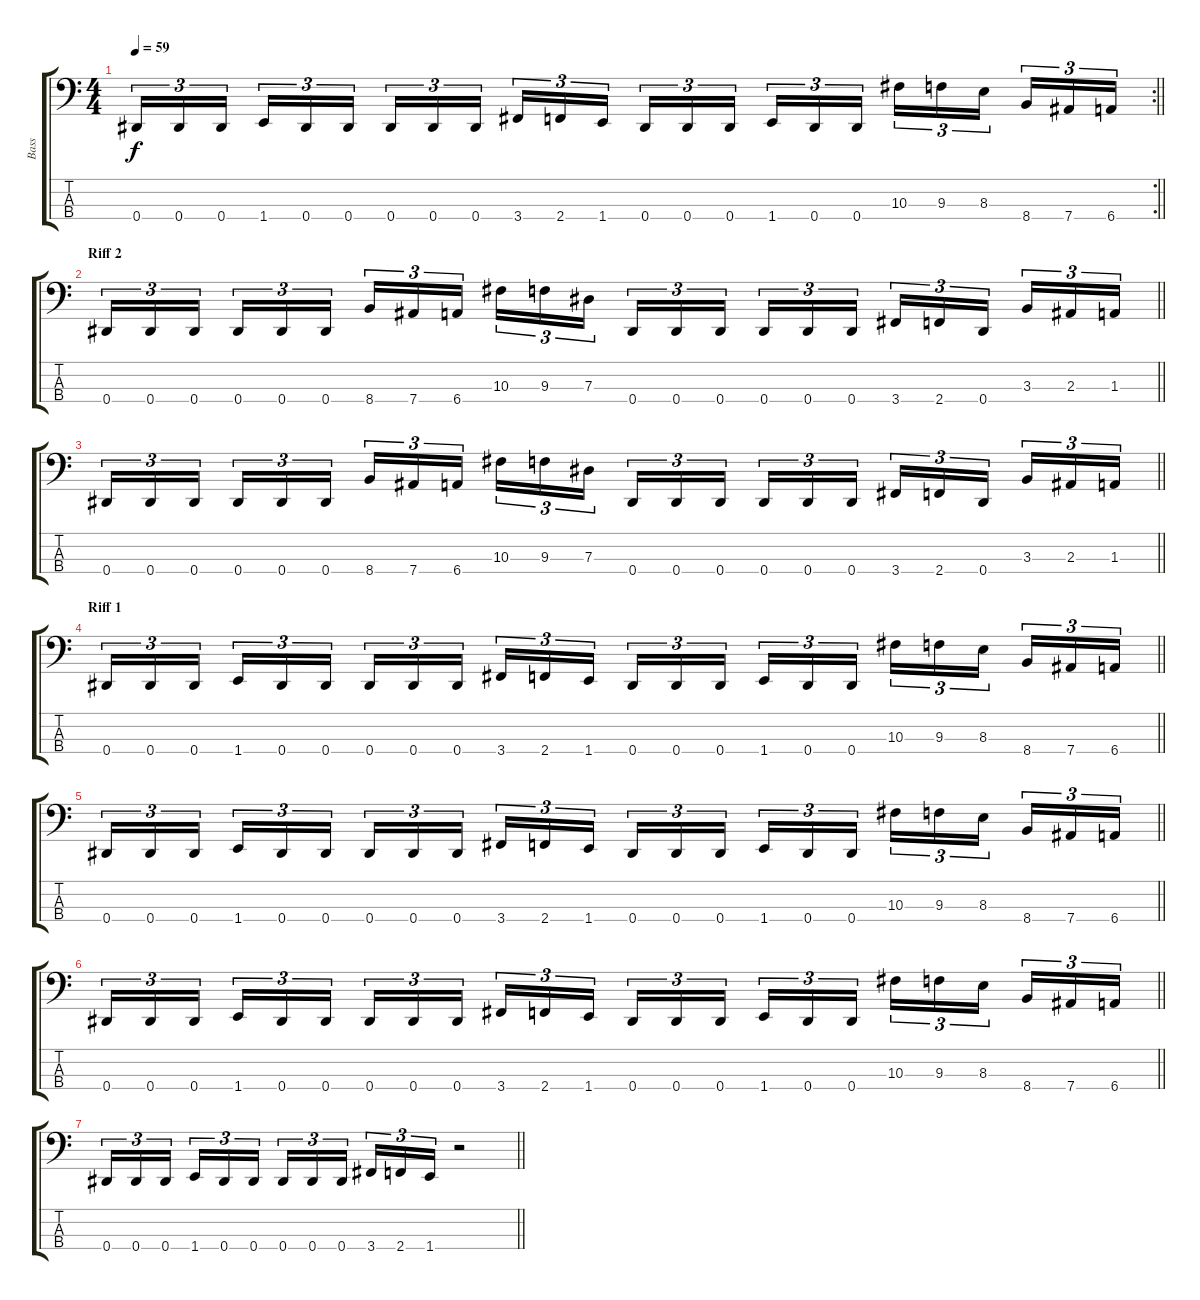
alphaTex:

\track ("Bass" "Bass") {instrument electricbasspick}
\staff {score tabs}
\tuning (Gb2 Db2 Ab1 Eb1) {hide}
\rc 2
\ts (4 4)
\tempo 59
\clef f4
\barLineRight lightlight
\ks c
0.4.16{tu (3 2) dy f} 0.4.16{tu (3 2)} 0.4.16{tu (3 2) beam splitsecondary} 1.4.16{tu (3 2)} 0.4.16{tu (3 2)} 0.4.16{tu (3 2)} 0.4.16{tu (3 2)} 0.4.16{tu (3 2)} 0.4.16{tu (3 2) beam splitsecondary} 3.4.16{tu (3 2)} 2.4.16{tu (3 2)} 1.4.16{tu (3 2)} 0.4.16{tu (3 2)} 0.4.16{tu (3 2)} 0.4.16{tu (3 2) beam splitsecondary} 1.4.16{tu (3 2)} 0.4.16{tu (3 2)} 0.4.16{tu (3 2)} 10.3.16{tu (3 2)} 9.3.16{tu (3 2)} 8.3.16{tu (3 2) beam splitsecondary} 8.4.16{tu (3 2)} 7.4.16{tu (3 2)} 6.4.16{tu (3 2)} |
\section ("" "Riff 2")
\barLineRight lightlight
0.4.16{tu (3 2)} 0.4.16{tu (3 2)} 0.4.16{tu (3 2) beam splitsecondary} 0.4.16{tu (3 2)} 0.4.16{tu (3 2)} 0.4.16{tu (3 2)} 8.4.16{tu (3 2)} 7.4.16{tu (3 2)} 6.4.16{tu (3 2) beam splitsecondary} 10.3.16{tu (3 2)} 9.3.16{tu (3 2)} 7.3.16{tu (3 2)} 0.4.16{tu (3 2)} 0.4.16{tu (3 2)} 0.4.16{tu (3 2) beam splitsecondary} 0.4.16{tu (3 2)} 0.4.16{tu (3 2)} 0.4.16{tu (3 2)} 3.4.16{tu (3 2)} 2.4.16{tu (3 2)} 0.4.16{tu (3 2) beam splitsecondary} 3.3.16{tu (3 2)} 2.3.16{tu (3 2)} 1.3.16{tu (3 2)} |
\barLineRight lightlight
0.4.16{tu (3 2)} 0.4.16{tu (3 2)} 0.4.16{tu (3 2) beam splitsecondary} 0.4.16{tu (3 2)} 0.4.16{tu (3 2)} 0.4.16{tu (3 2)} 8.4.16{tu (3 2)} 7.4.16{tu (3 2)} 6.4.16{tu (3 2) beam splitsecondary} 10.3.16{tu (3 2)} 9.3.16{tu (3 2)} 7.3.16{tu (3 2)} 0.4.16{tu (3 2)} 0.4.16{tu (3 2)} 0.4.16{tu (3 2) beam splitsecondary} 0.4.16{tu (3 2)} 0.4.16{tu (3 2)} 0.4.16{tu (3 2)} 3.4.16{tu (3 2)} 2.4.16{tu (3 2)} 0.4.16{tu (3 2) beam splitsecondary} 3.3.16{tu (3 2)} 2.3.16{tu (3 2)} 1.3.16{tu (3 2)} |
\section ("" "Riff 1")
\barLineRight lightlight
0.4.16{tu (3 2)} 0.4.16{tu (3 2)} 0.4.16{tu (3 2) beam splitsecondary} 1.4.16{tu (3 2)} 0.4.16{tu (3 2)} 0.4.16{tu (3 2)} 0.4.16{tu (3 2)} 0.4.16{tu (3 2)} 0.4.16{tu (3 2) beam splitsecondary} 3.4.16{tu (3 2)} 2.4.16{tu (3 2)} 1.4.16{tu (3 2)} 0.4.16{tu (3 2)} 0.4.16{tu (3 2)} 0.4.16{tu (3 2) beam splitsecondary} 1.4.16{tu (3 2)} 0.4.16{tu (3 2)} 0.4.16{tu (3 2)} 10.3.16{tu (3 2)} 9.3.16{tu (3 2)} 8.3.16{tu (3 2) beam splitsecondary} 8.4.16{tu (3 2)} 7.4.16{tu (3 2)} 6.4.16{tu (3 2)} |
\barLineRight lightlight
0.4.16{tu (3 2)} 0.4.16{tu (3 2)} 0.4.16{tu (3 2) beam splitsecondary} 1.4.16{tu (3 2)} 0.4.16{tu (3 2)} 0.4.16{tu (3 2)} 0.4.16{tu (3 2)} 0.4.16{tu (3 2)} 0.4.16{tu (3 2) beam splitsecondary} 3.4.16{tu (3 2)} 2.4.16{tu (3 2)} 1.4.16{tu (3 2)} 0.4.16{tu (3 2)} 0.4.16{tu (3 2)} 0.4.16{tu (3 2) beam splitsecondary} 1.4.16{tu (3 2)} 0.4.16{tu (3 2)} 0.4.16{tu (3 2)} 10.3.16{tu (3 2)} 9.3.16{tu (3 2)} 8.3.16{tu (3 2) beam splitsecondary} 8.4.16{tu (3 2)} 7.4.16{tu (3 2)} 6.4.16{tu (3 2)} |
\barLineRight lightlight
0.4.16{tu (3 2)} 0.4.16{tu (3 2)} 0.4.16{tu (3 2) beam splitsecondary} 1.4.16{tu (3 2)} 0.4.16{tu (3 2)} 0.4.16{tu (3 2)} 0.4.16{tu (3 2)} 0.4.16{tu (3 2)} 0.4.16{tu (3 2) beam splitsecondary} 3.4.16{tu (3 2)} 2.4.16{tu (3 2)} 1.4.16{tu (3 2)} 0.4.16{tu (3 2)} 0.4.16{tu (3 2)} 0.4.16{tu (3 2) beam splitsecondary} 1.4.16{tu (3 2)} 0.4.16{tu (3 2)} 0.4.16{tu (3 2)} 10.3.16{tu (3 2)} 9.3.16{tu (3 2)} 8.3.16{tu (3 2) beam splitsecondary} 8.4.16{tu (3 2)} 7.4.16{tu (3 2)} 6.4.16{tu (3 2)} |
\barLineRight lightlight
0.4.16{tu (3 2)} 0.4.16{tu (3 2)} 0.4.16{tu (3 2) beam splitsecondary} 1.4.16{tu (3 2)} 0.4.16{tu (3 2)} 0.4.16{tu (3 2)} 0.4.16{tu (3 2)} 0.4.16{tu (3 2)} 0.4.16{tu (3 2) beam splitsecondary} 3.4.16{tu (3 2)} 2.4.16{tu (3 2)} 1.4.16{tu (3 2)} r.2
